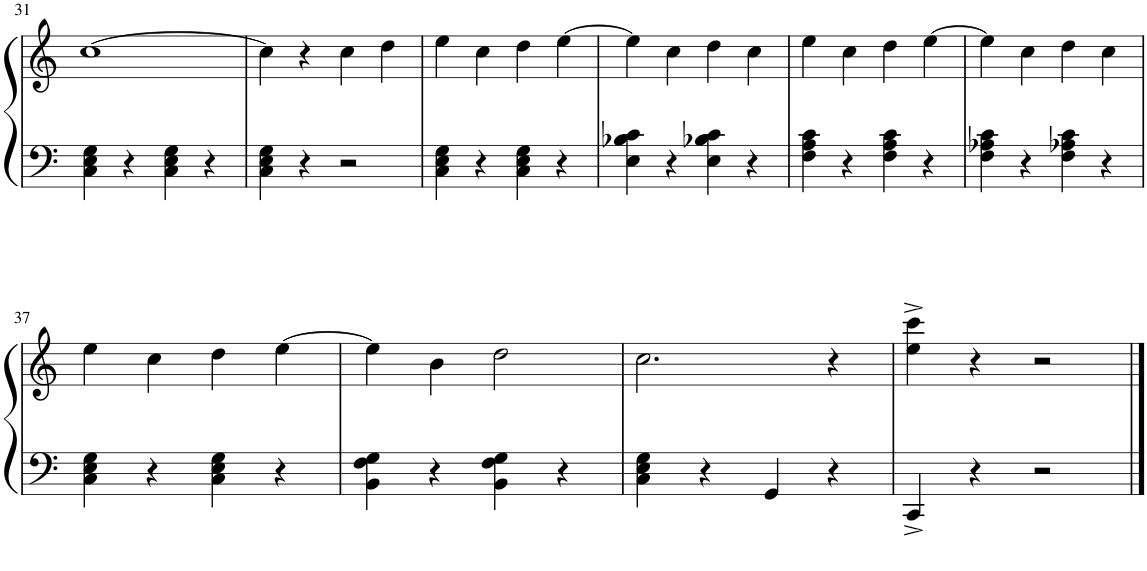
**kern	**kern
*part1	*part1
*staff2	*staff1
*I"Piano	*
*I'Pno.	*
!!LO:PB:g=z
*clefF4	*clefG2
*k[]	*k[]
*M4/4	*M4/4
=31	=31
4C\ 4E\ 4G\	[1cc
4r	.
4C\ 4E\ 4G\	.
4r	.
=32	=32
4C\ 4E\ 4G\	4cc\]
4r	4r
2r	4cc\
.	4dd\
=33	=33
4C\ 4E\ 4G\	4ee\
4r	4cc\
4C\ 4E\ 4G\	4dd\
4r	[4ee\
=34	=34
4E\ 4B-X\ 4c\	4ee\]
4r	4cc\
4E\ 4B-X\ 4c\	4dd\
4r	4cc\
=35	=35
4F\ 4A\ 4c\	4ee\
4r	4cc\
4F\ 4A\ 4c\	4dd\
4r	[4ee\
=36	=36
4F\ 4A-X\ 4c\	4ee\]
4r	4cc\
4F\ 4A-X\ 4c\	4dd\
4r	4cc\
!!LO:LB:g=z
=37	=37
4C\ 4E\ 4G\	4ee\
4r	4cc\
4C\ 4E\ 4G\	4dd\
4r	[4ee\
=38	=38
4BB\ 4F\ 4G\	4ee\]
4r	4b\
4BB\ 4F\ 4G\	2dd\
4r	.
=39	=39
4C\ 4E\ 4G\	2.cc\
4r	.
4GG/	.
4r	4r
=40	=40
4CC^/	4ee\^ 4ccc\^
4r	4r
2r	2r
==	==
*-	*-
